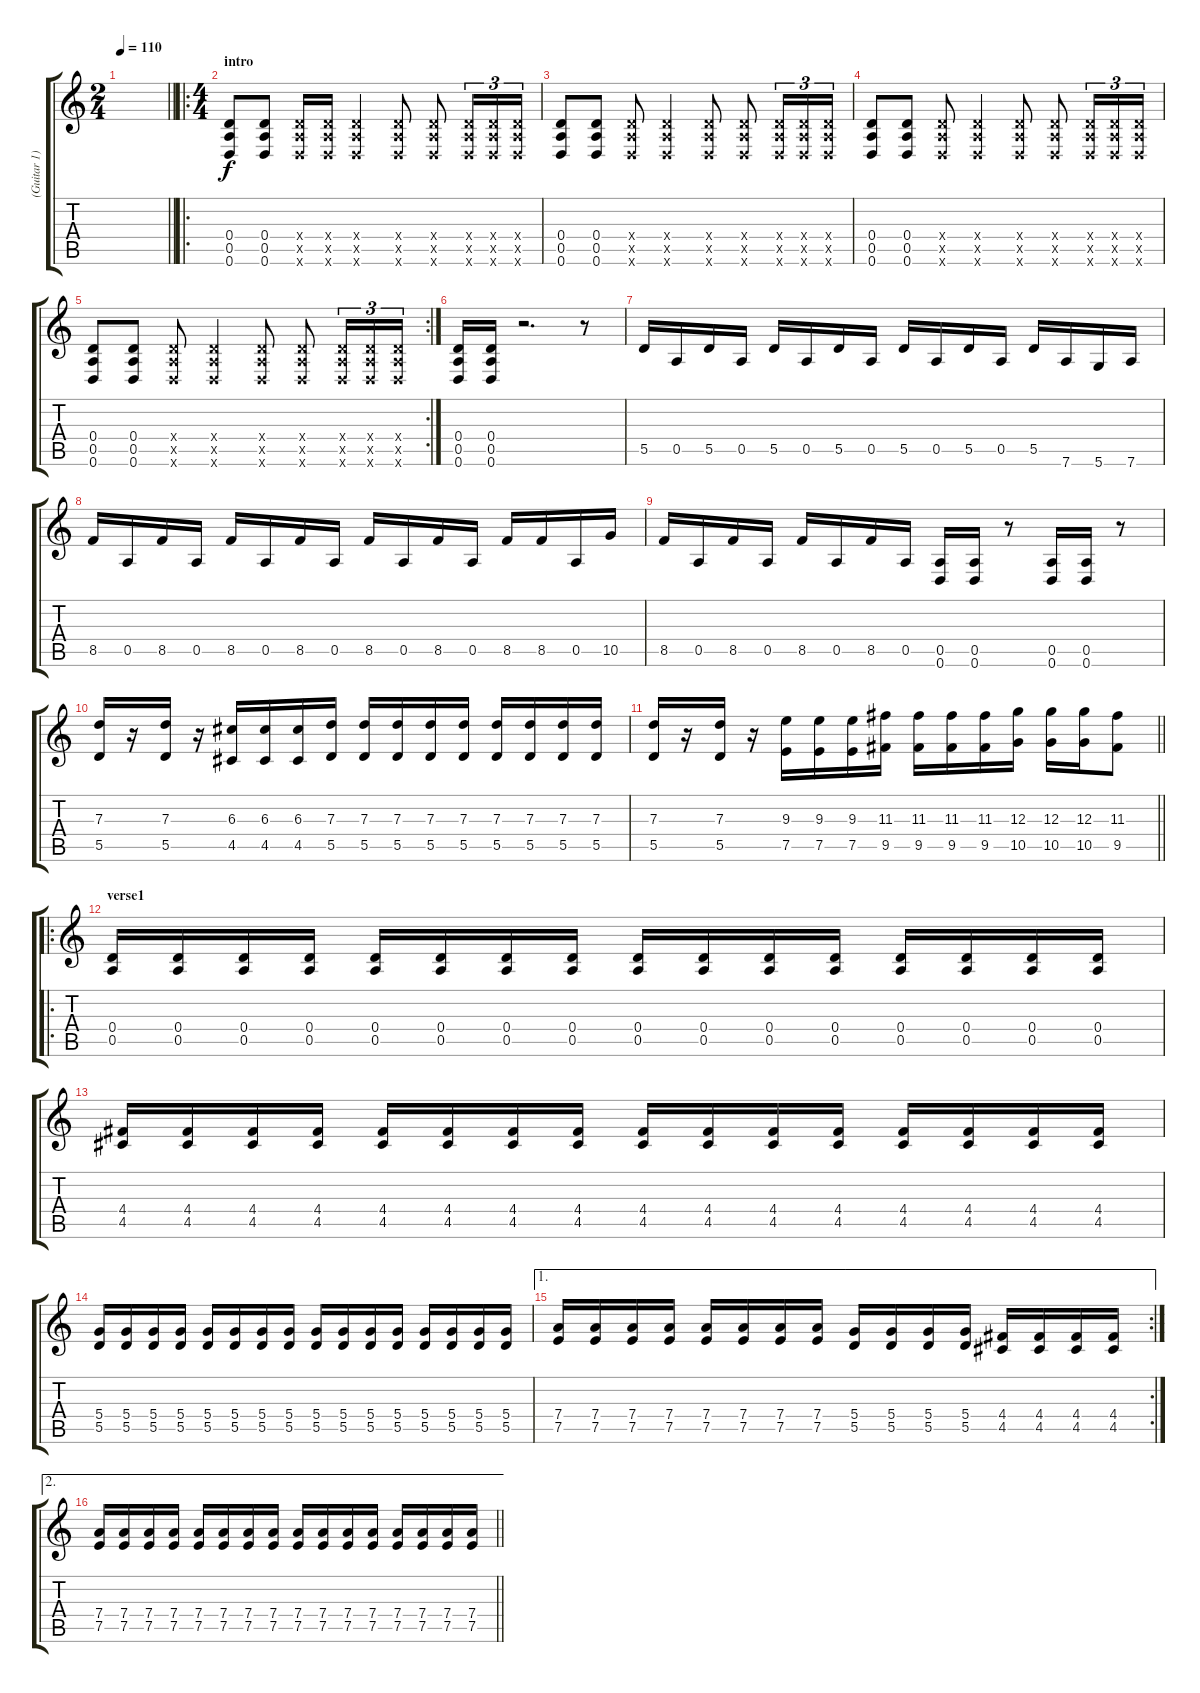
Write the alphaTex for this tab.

\track ("(Guitar 1) Die" "(Guitar 1)") {instrument distortionguitar}
\staff {score tabs}
\tuning (E4 B3 G3 D3 A2 D2) {hide}
\ts (2 4)
\tempo 110
\clef g2
\barLineRight lightlight
\ks c
|
\ro
\ts (4 4)
\section ("" "intro")
(0.4 0.5 0.6).8 (0.4 0.5 0.6).8 (0.4{x} 0.5{x} 0.6{x}).16 (0.4{x} 0.5{x} 0.6{x}).16 (0.4{x} 0.5{x} 0.6{x}).4 (0.4{x} 0.5{x} 0.6{x}).8 (0.4{x} 0.5{x} 0.6{x}).8 (0.4{x} 0.5{x} 0.6{x}).16{tu (3 2)} (0.4{x} 0.5{x} 0.6{x}).16{tu (3 2)} (0.4{x} 0.5{x} 0.6{x}).16{tu (3 2)} |
(0.4 0.5 0.6).8 (0.4 0.5 0.6).8 (0.4{x} 0.5{x} 0.6{x}).8 (0.4{x} 0.5{x} 0.6{x}).4 (0.4{x} 0.5{x} 0.6{x}).8 (0.4{x} 0.5{x} 0.6{x}).8 (0.4{x} 0.5{x} 0.6{x}).16{tu (3 2)} (0.4{x} 0.5{x} 0.6{x}).16{tu (3 2)} (0.4{x} 0.5{x} 0.6{x}).16{tu (3 2)} |
(0.4 0.5 0.6).8 (0.4 0.5 0.6).8 (0.4{x} 0.5{x} 0.6{x}).8 (0.4{x} 0.5{x} 0.6{x}).4 (0.4{x} 0.5{x} 0.6{x}).8 (0.4{x} 0.5{x} 0.6{x}).8 (0.4{x} 0.5{x} 0.6{x}).16{tu (3 2)} (0.4{x} 0.5{x} 0.6{x}).16{tu (3 2)} (0.4{x} 0.5{x} 0.6{x}).16{tu (3 2)} |
\rc 2
(0.4 0.5 0.6).8 (0.4 0.5 0.6).8 (0.4{x} 0.5{x} 0.6{x}).8 (0.4{x} 0.5{x} 0.6{x}).4 (0.4{x} 0.5{x} 0.6{x}).8 (0.4{x} 0.5{x} 0.6{x}).8 (0.4{x} 0.5{x} 0.6{x}).16{tu (3 2)} (0.4{x} 0.5{x} 0.6{x}).16{tu (3 2)} (0.4{x} 0.5{x} 0.6{x}).16{tu (3 2)} |
(0.4 0.5 0.6).16 (0.4 0.5 0.6).16 r.2{d} r.8 |
5.5.16 0.5.16 5.5.16 0.5.16 5.5.16 0.5.16 5.5.16 0.5.16 5.5.16 0.5.16 5.5.16 0.5.16 5.5.16 7.6.16 5.6.16 7.6.16 |
8.5.16 0.5.16 8.5.16 0.5.16 8.5.16 0.5.16 8.5.16 0.5.16 8.5.16 0.5.16 8.5.16 0.5.16 8.5.16 8.5.16 0.5.16 10.5.16 |
8.5.16 0.5.16 8.5.16 0.5.16 8.5.16 0.5.16 8.5.16 0.5.16 (0.5 0.6).16 (0.5 0.6).16 r.8 (0.5 0.6).16 (0.5 0.6).16 r.8 |
(7.3 5.5).16 r.16 (7.3 5.5).16 r.16 (6.3 4.5).16 (6.3 4.5).16 (6.3 4.5).16 (7.3 5.5).16 (7.3 5.5).16 (7.3 5.5).16 (7.3 5.5).16 (7.3 5.5).16 (7.3 5.5).16 (7.3 5.5).16 (7.3 5.5).16 (7.3 5.5).16 |
\barLineRight lightlight
(7.3 5.5).16 r.16 (7.3 5.5).16 r.16 (9.3 7.5).16 (9.3 7.5).16 (9.3 7.5).16 (11.3 9.5).16 (11.3 9.5).16 (11.3 9.5).16 (11.3 9.5).16 (12.3 10.5).16 (12.3 10.5).16 (12.3 10.5).16 (11.3 9.5).8 |
\ro
\section ("" "verse1")
(0.4 0.5).16 (0.4 0.5).16 (0.4 0.5).16 (0.4 0.5).16 (0.4 0.5).16 (0.4 0.5).16 (0.4 0.5).16 (0.4 0.5).16 (0.4 0.5).16 (0.4 0.5).16 (0.4 0.5).16 (0.4 0.5).16 (0.4 0.5).16 (0.4 0.5).16 (0.4 0.5).16 (0.4 0.5).16 |
(4.4 4.5).16 (4.4 4.5).16 (4.4 4.5).16 (4.4 4.5).16 (4.4 4.5).16 (4.4 4.5).16 (4.4 4.5).16 (4.4 4.5).16 (4.4 4.5).16 (4.4 4.5).16 (4.4 4.5).16 (4.4 4.5).16 (4.4 4.5).16 (4.4 4.5).16 (4.4 4.5).16 (4.4 4.5).16 |
(5.4 5.5).16 (5.4 5.5).16 (5.4 5.5).16 (5.4 5.5).16 (5.4 5.5).16 (5.4 5.5).16 (5.4 5.5).16 (5.4 5.5).16 (5.4 5.5).16 (5.4 5.5).16 (5.4 5.5).16 (5.4 5.5).16 (5.4 5.5).16 (5.4 5.5).16 (5.4 5.5).16 (5.4 5.5).16 |
\ae 1
\rc 2
(7.4 7.5).16 (7.4 7.5).16 (7.4 7.5).16 (7.4 7.5).16 (7.4 7.5).16 (7.4 7.5).16 (7.4 7.5).16 (7.4 7.5).16 (5.4 5.5).16 (5.4 5.5).16 (5.4 5.5).16 (5.4 5.5).16 (4.4 4.5).16 (4.4 4.5).16 (4.4 4.5).16 (4.4 4.5).16 |
\ae 2
\barLineRight lightlight
(7.4 7.5).16 (7.4 7.5).16 (7.4 7.5).16 (7.4 7.5).16 (7.4 7.5).16 (7.4 7.5).16 (7.4 7.5).16 (7.4 7.5).16 (7.4 7.5).16 (7.4 7.5).16 (7.4 7.5).16 (7.4 7.5).16 (7.4 7.5).16 (7.4 7.5).16 (7.4 7.5).16 (7.4 7.5).16
